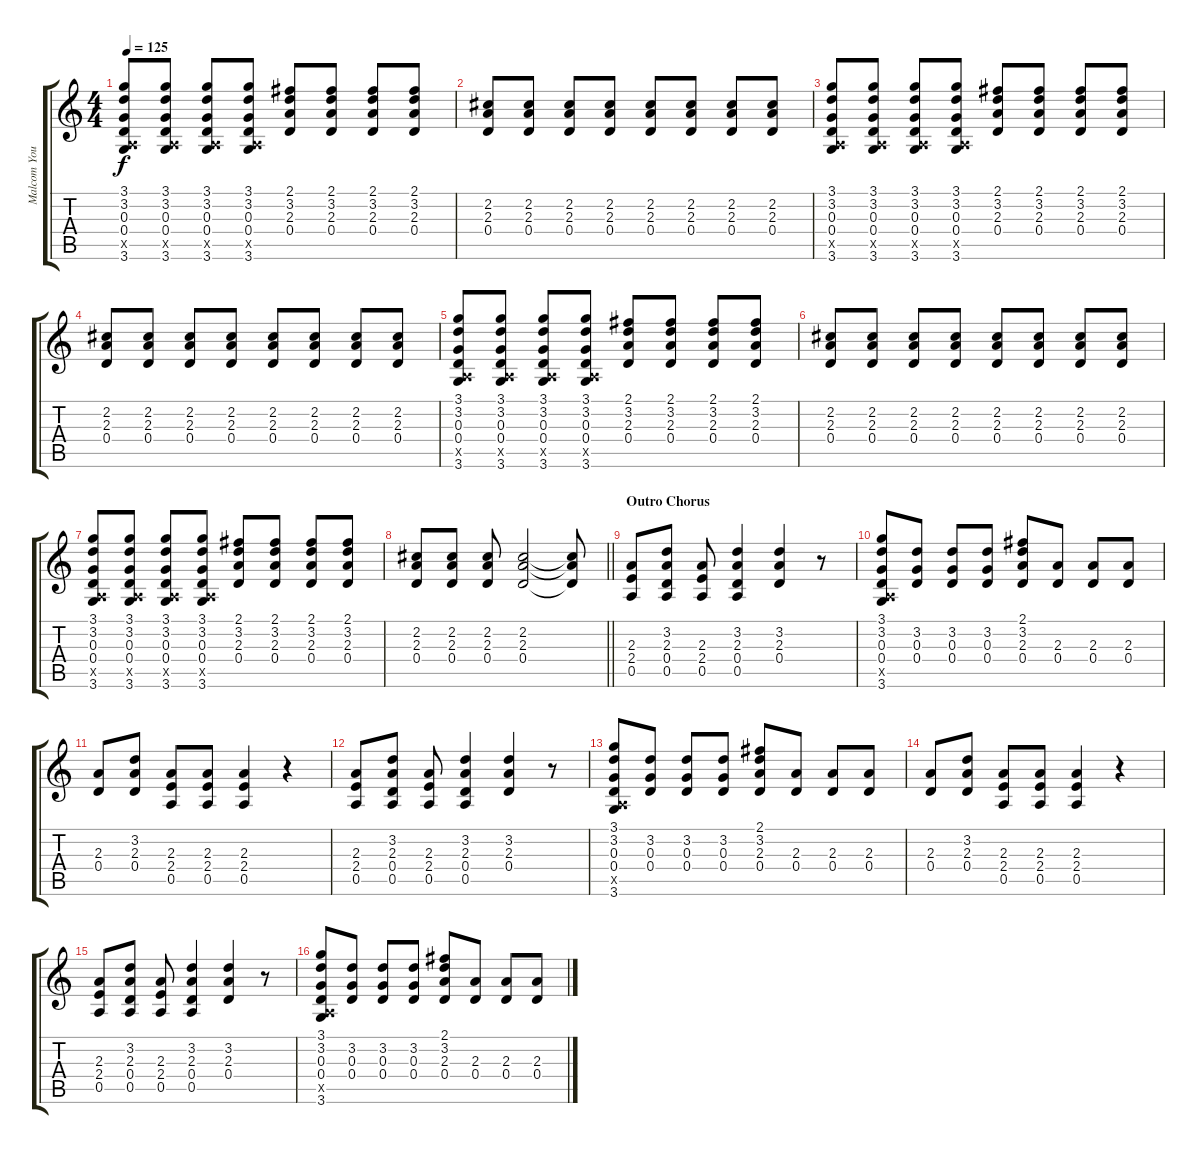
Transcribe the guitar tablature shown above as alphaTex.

\track ("Malcom Young" "Malcom You") {instrument distortionguitar}
\staff {score tabs}
\tuning (E4 B3 G3 D3 A2 E2) {hide}
\ts (4 4)
\tempo 125
\clef g2
\ks c
(3.1 3.2 0.3 0.4 0.5{x} 3.6).8{dy f} (3.1 3.2 0.3 0.4 0.5{x} 3.6).8 (3.1 3.2 0.3 0.4 0.5{x} 3.6).8 (3.1 3.2 0.3 0.4 0.5{x} 3.6).8 (2.1 3.2 2.3 0.4).8 (2.1 3.2 2.3 0.4).8 (2.1 3.2 2.3 0.4).8 (2.1 3.2 2.3 0.4).8 |
(2.2 2.3 0.4).8 (2.2 2.3 0.4).8 (2.2 2.3 0.4).8 (2.2 2.3 0.4).8 (2.2 2.3 0.4).8 (2.2 2.3 0.4).8 (2.2 2.3 0.4).8 (2.2 2.3 0.4).8 |
(3.1 3.2 0.3 0.4 0.5{x} 3.6).8 (3.1 3.2 0.3 0.4 0.5{x} 3.6).8 (3.1 3.2 0.3 0.4 0.5{x} 3.6).8 (3.1 3.2 0.3 0.4 0.5{x} 3.6).8 (2.1 3.2 2.3 0.4).8 (2.1 3.2 2.3 0.4).8 (2.1 3.2 2.3 0.4).8 (2.1 3.2 2.3 0.4).8 |
(2.2 2.3 0.4).8 (2.2 2.3 0.4).8 (2.2 2.3 0.4).8 (2.2 2.3 0.4).8 (2.2 2.3 0.4).8 (2.2 2.3 0.4).8 (2.2 2.3 0.4).8 (2.2 2.3 0.4).8 |
(3.1 3.2 0.3 0.4 0.5{x} 3.6).8 (3.1 3.2 0.3 0.4 0.5{x} 3.6).8 (3.1 3.2 0.3 0.4 0.5{x} 3.6).8 (3.1 3.2 0.3 0.4 0.5{x} 3.6).8 (2.1 3.2 2.3 0.4).8 (2.1 3.2 2.3 0.4).8 (2.1 3.2 2.3 0.4).8 (2.1 3.2 2.3 0.4).8 |
(2.2 2.3 0.4).8 (2.2 2.3 0.4).8 (2.2 2.3 0.4).8 (2.2 2.3 0.4).8 (2.2 2.3 0.4).8 (2.2 2.3 0.4).8 (2.2 2.3 0.4).8 (2.2 2.3 0.4).8 |
(3.1 3.2 0.3 0.4 0.5{x} 3.6).8 (3.1 3.2 0.3 0.4 0.5{x} 3.6).8 (3.1 3.2 0.3 0.4 0.5{x} 3.6).8 (3.1 3.2 0.3 0.4 0.5{x} 3.6).8 (2.1 3.2 2.3 0.4).8 (2.1 3.2 2.3 0.4).8 (2.1 3.2 2.3 0.4).8 (2.1 3.2 2.3 0.4).8 |
\barLineRight lightlight
(2.2 2.3 0.4).8 (2.2 2.3 0.4).8 (2.2 2.3 0.4).8 (2.2 2.3 0.4).2 (2.2{t} 2.3{t} 0.4{t}).8 |
\section ("" "Outro Chorus")
(2.3 2.4 0.5).8 (3.2 2.3 0.4 0.5).8 (2.3 2.4 0.5).8 (3.2 2.3 0.4 0.5).4 (3.2 2.3 0.4).4 r.8 |
(3.1 3.2 0.3 0.4 0.5{x} 3.6).8 (3.2 0.3 0.4).8 (3.2 0.3 0.4).8 (3.2 0.3 0.4).8 (2.1 3.2 2.3 0.4).8 (2.3 0.4).8 (2.3 0.4).8 (2.3 0.4).8 |
(2.3 0.4).8 (3.2 2.3 0.4).8 (2.3 2.4 0.5).8 (2.3 2.4 0.5).8 (2.3 2.4 0.5).4 r.4 |
(2.3 2.4 0.5).8 (3.2 2.3 0.4 0.5).8 (2.3 2.4 0.5).8 (3.2 2.3 0.4 0.5).4 (3.2 2.3 0.4).4 r.8 |
(3.1 3.2 0.3 0.4 0.5{x} 3.6).8 (3.2 0.3 0.4).8 (3.2 0.3 0.4).8 (3.2 0.3 0.4).8 (2.1 3.2 2.3 0.4).8 (2.3 0.4).8 (2.3 0.4).8 (2.3 0.4).8 |
(2.3 0.4).8 (3.2 2.3 0.4).8 (2.3 2.4 0.5).8 (2.3 2.4 0.5).8 (2.3 2.4 0.5).4 r.4 |
(2.3 2.4 0.5).8 (3.2 2.3 0.4 0.5).8 (2.3 2.4 0.5).8 (3.2 2.3 0.4 0.5).4 (3.2 2.3 0.4).4 r.8 |
(3.1 3.2 0.3 0.4 0.5{x} 3.6).8 (3.2 0.3 0.4).8 (3.2 0.3 0.4).8 (3.2 0.3 0.4).8 (2.1 3.2 2.3 0.4).8 (2.3 0.4).8 (2.3 0.4).8 (2.3 0.4).8
